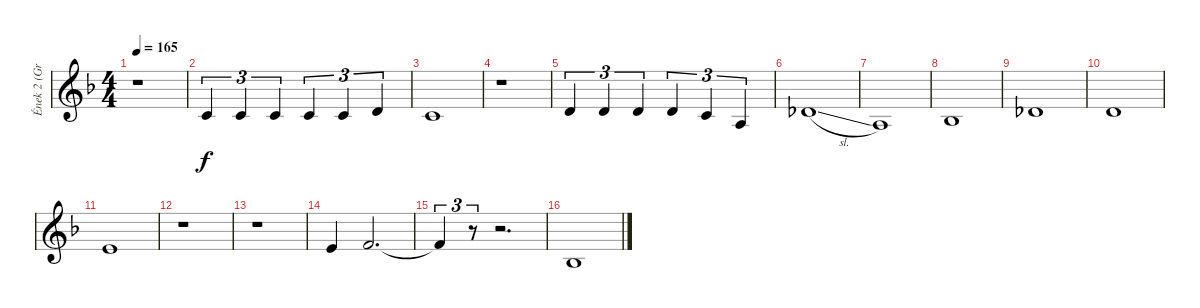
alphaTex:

\track ("Ének 2 (Greg Smith)" "Ének 2 (Gr") {instrument tenorsax}
\staff {score}
\tuning (E4 B3 G3 D3 A2 E2) {hide}
\ts (4 4)
\tempo 165
\clef g2
\ks f
r.1{dy f} |
1.2.4{tu (3 2)} 1.2.4{tu (3 2)} 1.2.4{tu (3 2)} 1.2.4{tu (3 2)} 1.2.4{tu (3 2)} 3.2.4{tu (3 2)} |
1.2.1 |
r.1 |
3.2.4{tu (3 2)} 3.2.4{tu (3 2)} 3.2.4{tu (3 2)} 3.2.4{tu (3 2)} 1.2.4{tu (3 2)} 2.3.4{tu (3 2)} |
6.3{sl}.1 |
2.3.1 |
3.3.1 |
2.2.1 |
3.2.1 |
0.1.1 |
r.1 |
r.1 |
0.1.4 1.1.2{d} |
1.1{t}.4{tu (3 2)} r.8{tu (3 2)} r.2{d} |
3.3.1
